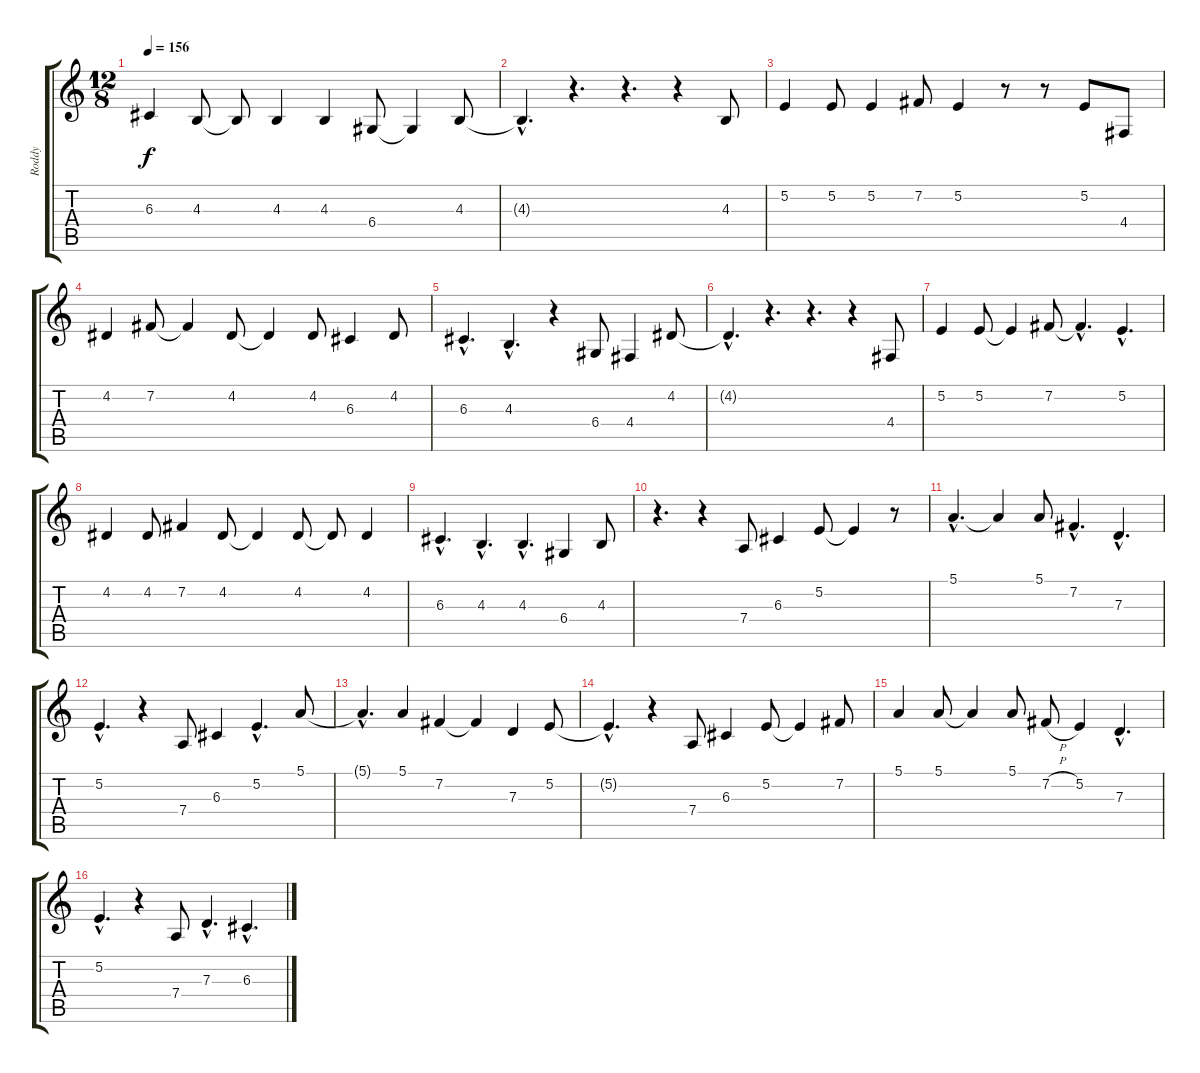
\track ("Roddy" "Roddy") {instrument tenorsax}
\staff {score tabs}
\tuning (E4 B3 G3 D3 A2 E2) {hide}
\ts (12 8)
\tempo 156
\clef g2
\ks c
6.3.4{dy f} 4.3.8 4.3{t}.8 4.3.4 4.3.4 6.4.8 6.4{t}.4 4.3.8 |
4.3{hac t}.4{d} r.4{d} r.4{d} r.4 4.3.8 |
5.2.4 5.2.8 5.2.4 7.2.8 5.2.4 r.8 r.8 5.2.8 4.4.8 |
4.2.4 7.2.8 7.2{t}.4 4.2.8 4.2{t}.4 4.2.8 6.3.4 4.2.8 |
6.3{hac}.4{d} 4.3{hac}.4{d} r.4 6.4.8 4.4.4 4.2.8 |
4.2{hac t}.4{d} r.4{d} r.4{d} r.4 4.4.8 |
5.2.4 5.2.8 5.2{t}.4 7.2.8 7.2{hac t}.4{d} 5.2{hac}.4{d} |
4.2.4 4.2.8 7.2.4 4.2.8 4.2{t}.4 4.2.8 4.2{t}.8 4.2.4 |
6.3{hac}.4{d} 4.3{hac}.4{d} 4.3{hac}.4{d} 6.4.4 4.3.8 |
r.4{d} r.4 7.4.8 6.3.4 5.2.8 5.2{t}.4 r.8 |
5.1{hac}.4{d} 5.1{t}.4 5.1.8 7.2{hac}.4{d} 7.3{hac}.4{d} |
5.2{hac}.4{d} r.4 7.4.8 6.3.4 5.2{hac}.4{d} 5.1.8 |
5.1{hac t}.4{d} 5.1.4 7.2.4 7.2{t}.4 7.3.4 5.2.8 |
5.2{hac t}.4{d} r.4 7.4.8 6.3.4 5.2.8 5.2{t}.4 7.2.8 |
5.1.4 5.1.8 5.1{t}.4 5.1.8 7.2{h}.8 5.2.4 7.3{hac}.4{d} |
5.2{hac}.4{d} r.4 7.4.8 7.3{hac}.4{d} 6.3{hac}.4{d}
